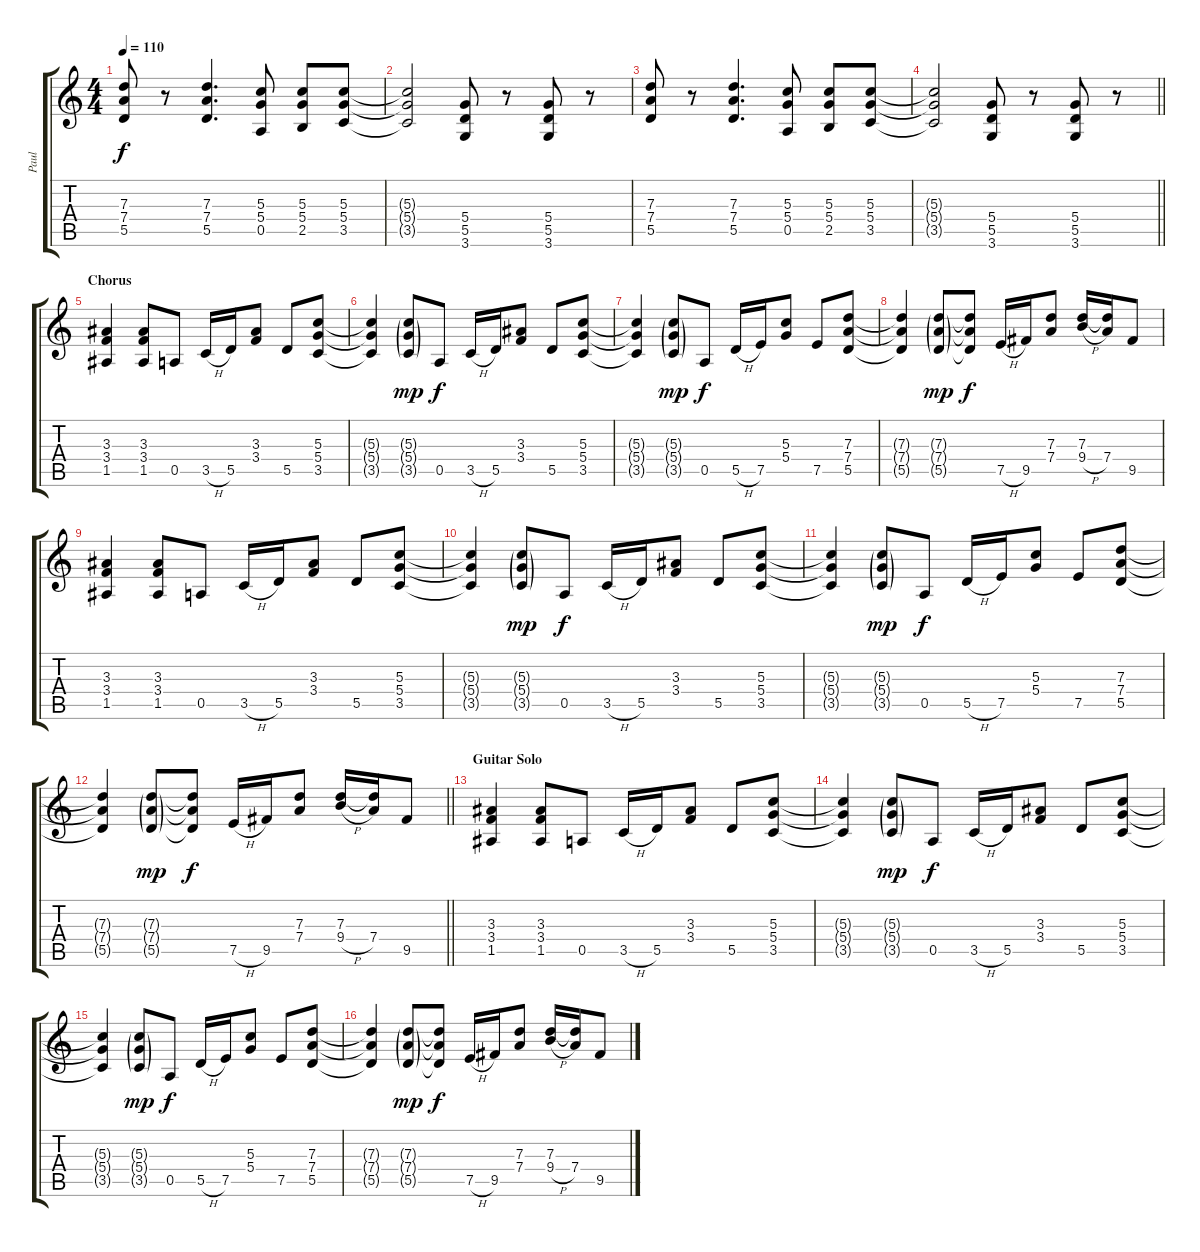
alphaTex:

\track ("Paul" "Paul") {instrument acousticguitarsteel}
\staff {score tabs}
\tuning (E4 B3 G3 D3 A2 E2) {hide}
\ts (4 4)
\tempo 110
\clef g2
\ks c
(7.3 7.4 5.5).8{dy f} r.8 (7.3 7.4 5.5).4{d} (5.3 5.4 0.5).8 (5.3 5.4 2.5).8 (5.3 5.4 3.5).8 |
(5.3{t} 5.4{t} 3.5{t}).2 (5.4 5.5 3.6).8 r.8 (5.4 5.5 3.6).8 r.8 |
(7.3 7.4 5.5).8 r.8 (7.3 7.4 5.5).4{d} (5.3 5.4 0.5).8 (5.3 5.4 2.5).8 (5.3 5.4 3.5).8 |
\barLineRight lightlight
(5.3{t} 5.4{t} 3.5{t}).2 (5.4 5.5 3.6).8 r.8 (5.4 5.5 3.6).8 r.8 |
\section ("" "Chorus")
(3.3 3.4 1.5).4 (3.3 3.4 1.5).8 0.5.8 3.5{h}.16 5.5.16 (3.3 3.4).8 5.5.8 (5.3 5.4 3.5).8 |
(5.3{t} 5.4{t} 3.5{t}).4 (5.3{g} 5.4{g} 3.5{g}).8{dy mp} 0.5.8{dy f} 3.5{h}.16 5.5.16 (3.3 3.4).8 5.5.8 (5.3 5.4 3.5).8 |
(5.3{t} 5.4{t} 3.5{t}).4 (5.3{g} 5.4{g} 3.5{g}).8{dy mp} 0.5.8{dy f} 5.5{h}.16 7.5.16 (5.3 5.4).8 7.5.8 (7.3 7.4 5.5).8 |
(7.3{t} 7.4{t} 5.5{t}).4 (7.3{g} 7.4{g} 5.5{g}).8{dy mp} (7.3{t} 7.4{t} 5.5{t}).8{dy f} 7.5{h}.16 9.5.16 (7.3 7.4).8 (7.3 9.4{h}).16 (7.3{t} 7.4).16 9.5.8 |
(3.3 3.4 1.5).4 (3.3 3.4 1.5).8 0.5.8 3.5{h}.16 5.5.16 (3.3 3.4).8 5.5.8 (5.3 5.4 3.5).8 |
(5.3{t} 5.4{t} 3.5{t}).4 (5.3{g} 5.4{g} 3.5{g}).8{dy mp} 0.5.8{dy f} 3.5{h}.16 5.5.16 (3.3 3.4).8 5.5.8 (5.3 5.4 3.5).8 |
(5.3{t} 5.4{t} 3.5{t}).4 (5.3{g} 5.4{g} 3.5{g}).8{dy mp} 0.5.8{dy f} 5.5{h}.16 7.5.16 (5.3 5.4).8 7.5.8 (7.3 7.4 5.5).8 |
\barLineRight lightlight
(7.3{t} 7.4{t} 5.5{t}).4 (7.3{g} 7.4{g} 5.5{g}).8{dy mp} (7.3{t} 7.4{t} 5.5{t}).8{dy f} 7.5{h}.16 9.5.16 (7.3 7.4).8 (7.3 9.4{h}).16 (7.3{t} 7.4).16 9.5.8 |
\section ("" "Guitar Solo")
(3.3 3.4 1.5).4 (3.3 3.4 1.5).8 0.5.8 3.5{h}.16 5.5.16 (3.3 3.4).8 5.5.8 (5.3 5.4 3.5).8 |
(5.3{t} 5.4{t} 3.5{t}).4 (5.3{g} 5.4{g} 3.5{g}).8{dy mp} 0.5.8{dy f} 3.5{h}.16 5.5.16 (3.3 3.4).8 5.5.8 (5.3 5.4 3.5).8 |
(5.3{t} 5.4{t} 3.5{t}).4 (5.3{g} 5.4{g} 3.5{g}).8{dy mp} 0.5.8{dy f} 5.5{h}.16 7.5.16 (5.3 5.4).8 7.5.8 (7.3 7.4 5.5).8 |
(7.3{t} 7.4{t} 5.5{t}).4 (7.3{g} 7.4{g} 5.5{g}).8{dy mp} (7.3{t} 7.4{t} 5.5{t}).8{dy f} 7.5{h}.16 9.5.16 (7.3 7.4).8 (7.3 9.4{h}).16 (7.3{t} 7.4).16 9.5.8
